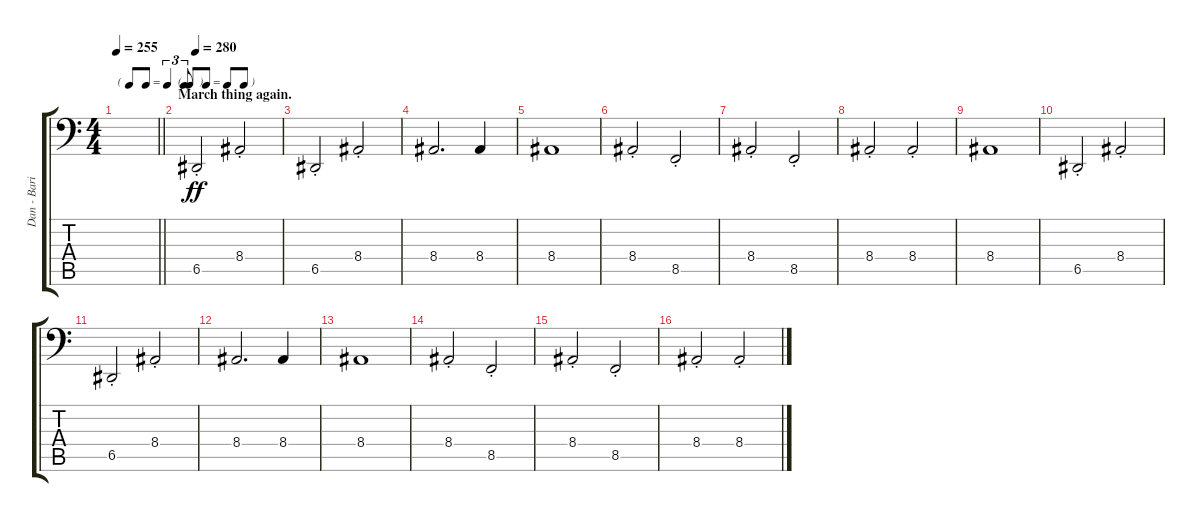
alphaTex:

\track ("Dan - Bari Sax" "Dan - Bari") {instrument baritonesax}
\staff {score tabs}
\tuning (E3 B2 G2 D2 A1 E1) {hide}
\ts (4 4)
\tf triplet8th
\tempo 255
\clef f4
\barLineRight lightlight
\ks c
|
\tf none
\section ("" "March thing again.")
\tempo 280
6.5{st}.2{dy ff} 8.4{st}.2 |
6.5{st}.2 8.4{st}.2 |
8.4.2{d} 8.4.4 |
8.4.1 |
8.4{st}.2 8.5{st}.2 |
8.4{st}.2 8.5{st}.2 |
8.4{st}.2 8.4{st}.2 |
8.4.1 |
6.5{st}.2 8.4{st}.2 |
6.5{st}.2 8.4{st}.2 |
8.4.2{d} 8.4.4 |
8.4.1 |
8.4{st}.2 8.5{st}.2 |
8.4{st}.2 8.5{st}.2 |
8.4{st}.2 8.4{st}.2
